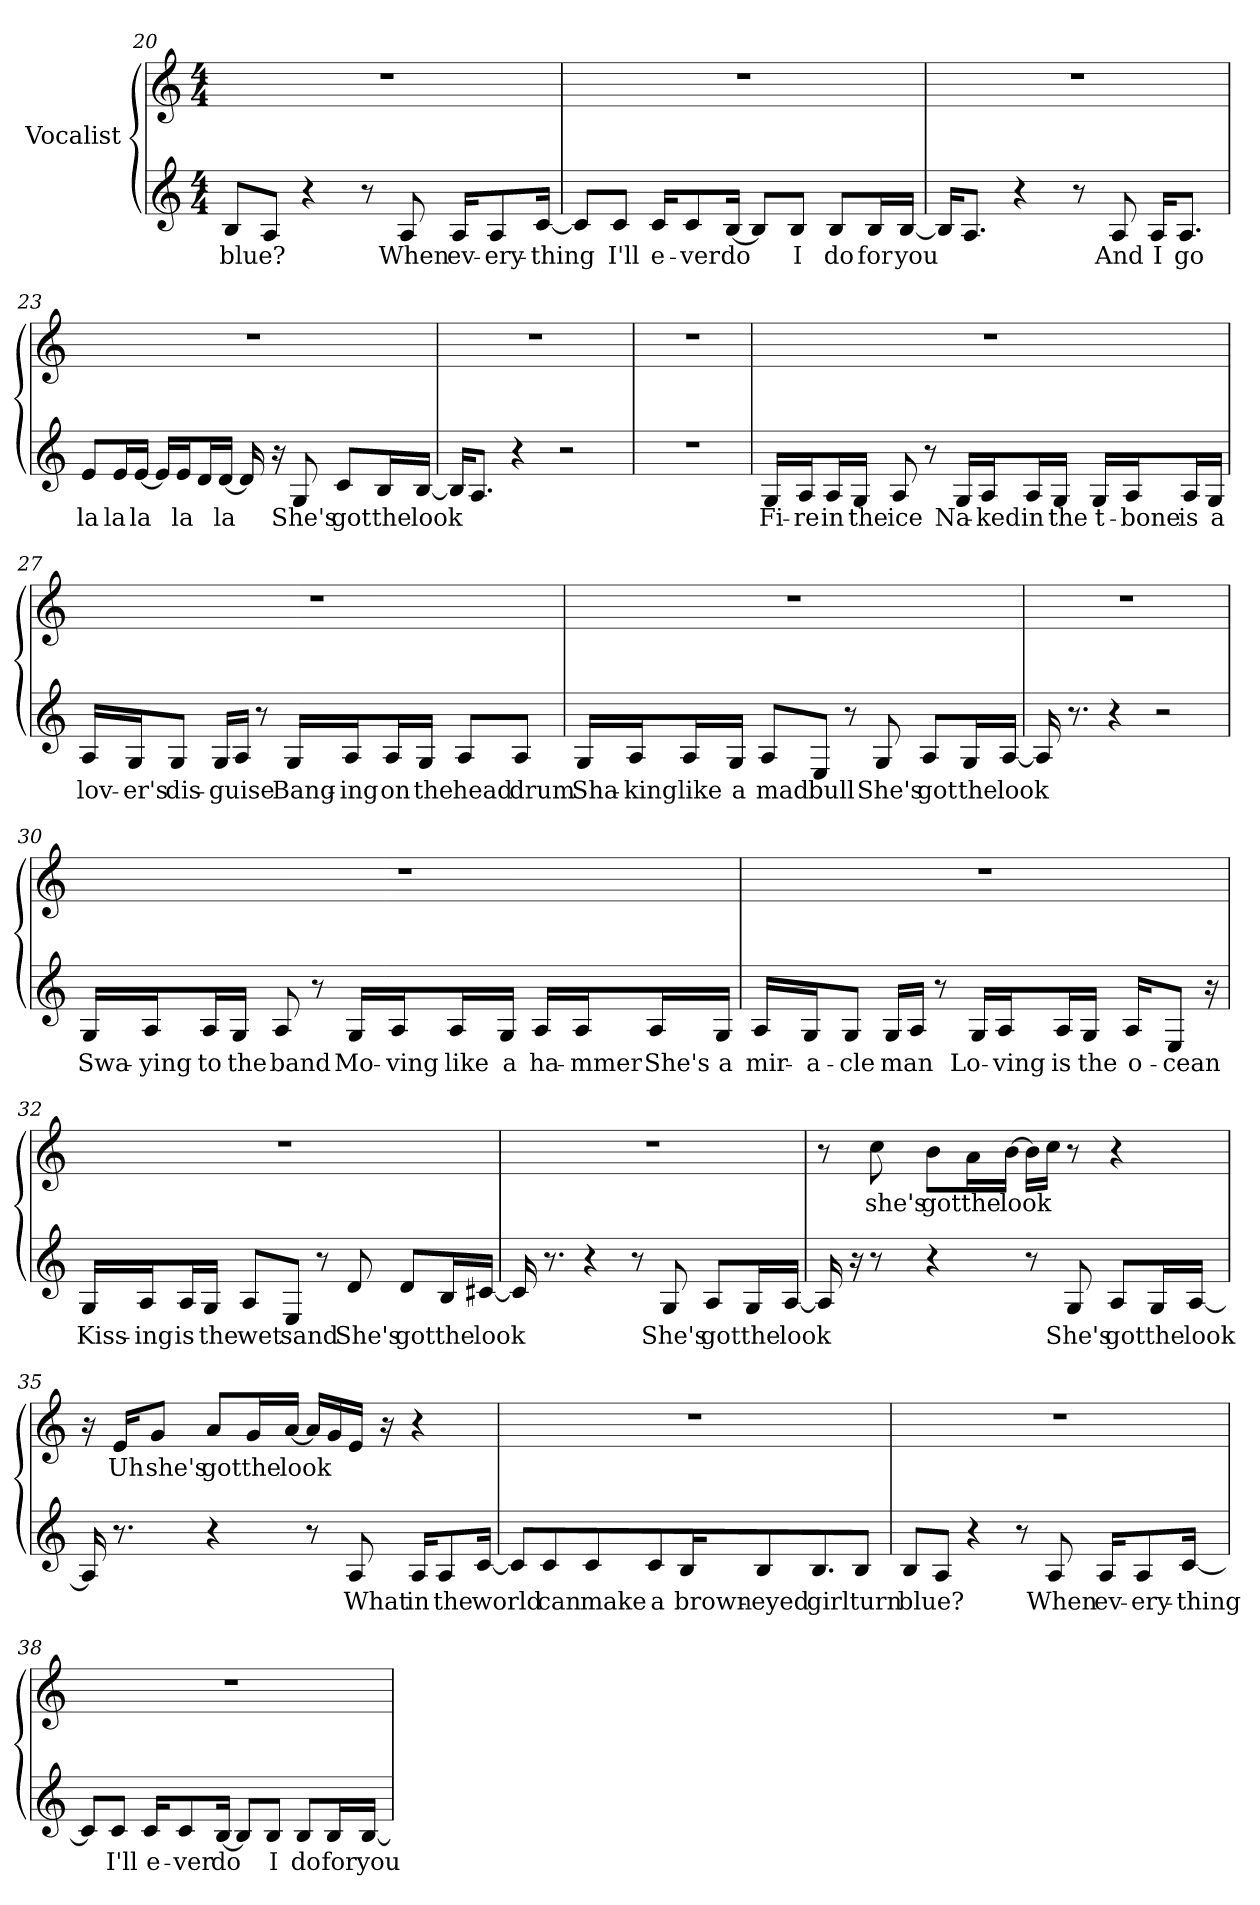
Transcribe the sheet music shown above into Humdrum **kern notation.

**kern	**text	**kern	**text
*part1	*part1	*part1	*part1
*staff2	*staff2	*staff1	*staff1
*I"Vocalist	*	*	*
*clefG2	*	*clefG2	*
*M4/4	*	*M4/4	*
=20	=20	=20	=20
8B/L	blue?	1r	.
8A/J	_	.	.
4r	.	.	.
8r	.	.	.
8A	When	.	.
16A/KL	ev-	.	.
8A/	-ery-	.	.
[16c/Jk	-thing	.	.
=21	=21	=21	=21
8c/L]	_	1r	.
8c/J	I'll	.	.
16c/KL	e-	.	.
8c/	-ver	.	.
[16B/Jk	do	.	.
8B/L]	_	.	.
8B/J	I	.	.
8B/L	do	.	.
16B/L	for	.	.
[16B/JJ	you	.	.
=22	=22	=22	=22
16B/KL]	_	1r	.
8.A/J	_	.	.
4r	.	.	.
8r	.	.	.
8A	And	.	.
16A/KL	I	.	.
8.A/J	go	.	.
=23	=23	=23	=23
8e/L	la	1r	.
16e/L	la	.	.
[16e/JJ	la	.	.
16e/LL]	_	.	.
16e/J	la	.	.
16d/L	_	.	.
[16d/JJ	la	.	.
16d]	_	.	.
16r	.	.	.
8G	She's	.	.
8c/L	got	.	.
16B/L	the	.	.
[16B/JJ	look	.	.
=24	=24	=24	=24
16B/KL]	_	1r	.
8.A/J	_	.	.
4r	.	.	.
2r	.	.	.
=25	=25	=25	=25
1r	.	1r	.
=26	=26	=26	=26
16G/LL	Fi-	1r	.
16A/J	-re	.	.
16A/L	in	.	.
16G/JJ	the	.	.
8A	ice	.	.
8r	.	.	.
16G/LL	Na-	.	.
16A/J	-ked	.	.
16A/L	in	.	.
16G/JJ	the	.	.
16G/LL	t-	.	.
16A/J	-bone	.	.
16A/L	is	.	.
16G/JJ	a	.	.
=27	=27	=27	=27
16A/LL	lov-	1r	.
16G/J	-er's	.	.
8G/J	dis-	.	.
16G/LL	-guise	.	.
16A/JJ	_	.	.
8r	.	.	.
16G/LL	Bang-	.	.
16A/J	-ing	.	.
16A/L	on	.	.
16G/JJ	the	.	.
8A/L	head	.	.
8A/J	drum	.	.
=28	=28	=28	=28
16G/LL	Sha-	1r	.
16A/J	-king	.	.
16A/L	like	.	.
16G/JJ	a	.	.
8A/L	mad	.	.
8E/J	bull	.	.
8r	.	.	.
8G	She's	.	.
8A/L	got	.	.
16G/L	the	.	.
[16A/JJ	look	.	.
=29	=29	=29	=29
16A]	_	1r	.
8.r	.	.	.
4r	.	.	.
2r	.	.	.
=30	=30	=30	=30
16G/LL	Swa-	1r	.
16A/J	-ying	.	.
16A/L	to	.	.
16G/JJ	the	.	.
8A	band	.	.
8r	.	.	.
16G/LL	Mo-	.	.
16A/J	-ving	.	.
16A/L	like	.	.
16G/JJ	a	.	.
16A/LL	ha-	.	.
16A/J	-mmer	.	.
16A/L	She's	.	.
16G/JJ	a	.	.
=31	=31	=31	=31
16A/LL	mir-	1r	.
16G/J	-a-	.	.
8G/J	-cle	.	.
16G/LL	man	.	.
16A/JJ	_	.	.
8r	.	.	.
16G/LL	Lo-	.	.
16A/J	-ving	.	.
16A/L	is	.	.
16G/JJ	the	.	.
16A/KL	o-	.	.
8E/J	-cean	.	.
16r	.	.	.
=32	=32	=32	=32
16G/LL	Kiss-	1r	.
16A/J	-ing	.	.
16A/L	is	.	.
16G/JJ	the	.	.
8A/L	wet	.	.
8E/J	sand	.	.
8r	.	.	.
8d	She's	.	.
8d/L	got	.	.
16B/L	the	.	.
[16c#X/JJ	look	.	.
=33	=33	=33	=33
16c#]	_	1r	.
8.r	.	.	.
4r	.	.	.
8r	.	.	.
8G	She's	.	.
8A/L	got	.	.
16G/L	the	.	.
[16A/JJ	look	.	.
=34	=34	=34	=34
16A]	_	8r	.
16r	.	.	.
8r	.	8cc	she's
4r	.	8b\L	got
.	.	16a\L	the
.	.	[16b\JJ	look
8r	.	16b\LL]	_
.	.	16cc\JJ	_
8G	She's	8r	.
8A/L	got	4r	.
16G/L	the	.	.
[16A/JJ	look	.	.
=35	=35	=35	=35
16A]	_	16r	.
8.r	.	16e/KL	Uh
.	.	8g/J	she's
4r	.	8a/L	got
.	.	16g/L	the
.	.	[16a/JJ	look
8r	.	16a/LL]	_
.	.	16g/	_
8A	What	16e/JJ	_
.	.	16r	.
16A/KL	in	4r	.
8A/	the	.	.
[16c/Jk	world	.	.
=36	=36	=36	=36
8c/L]	_	1r	.
8c/J	can	.	.
8c/L	make	.	.
8c/J	a	.	.
16B/KL	brown-	.	.
8B/	-eyed	.	.
8.B/J	girl	.	.
8BJ	turn	.	.
=37	=37	=37	=37
8B/L	blue?	1r	.
8A/J	_	.	.
4r	.	.	.
8r	.	.	.
8A	When	.	.
16A/KL	ev-	.	.
8A/	-ery-	.	.
[16c/Jk	-thing	.	.
=38	=38	=38	=38
8c/L]	_	1r	.
8c/J	I'll	.	.
16c/KL	e-	.	.
8c/	-ver	.	.
[16B/Jk	do	.	.
8B/L]	_	.	.
8B/J	I	.	.
8B/L	do	.	.
16B/L	for	.	.
[16B/JJ	you	.	.
=	=	=	=
*-	*-	*-	*-
